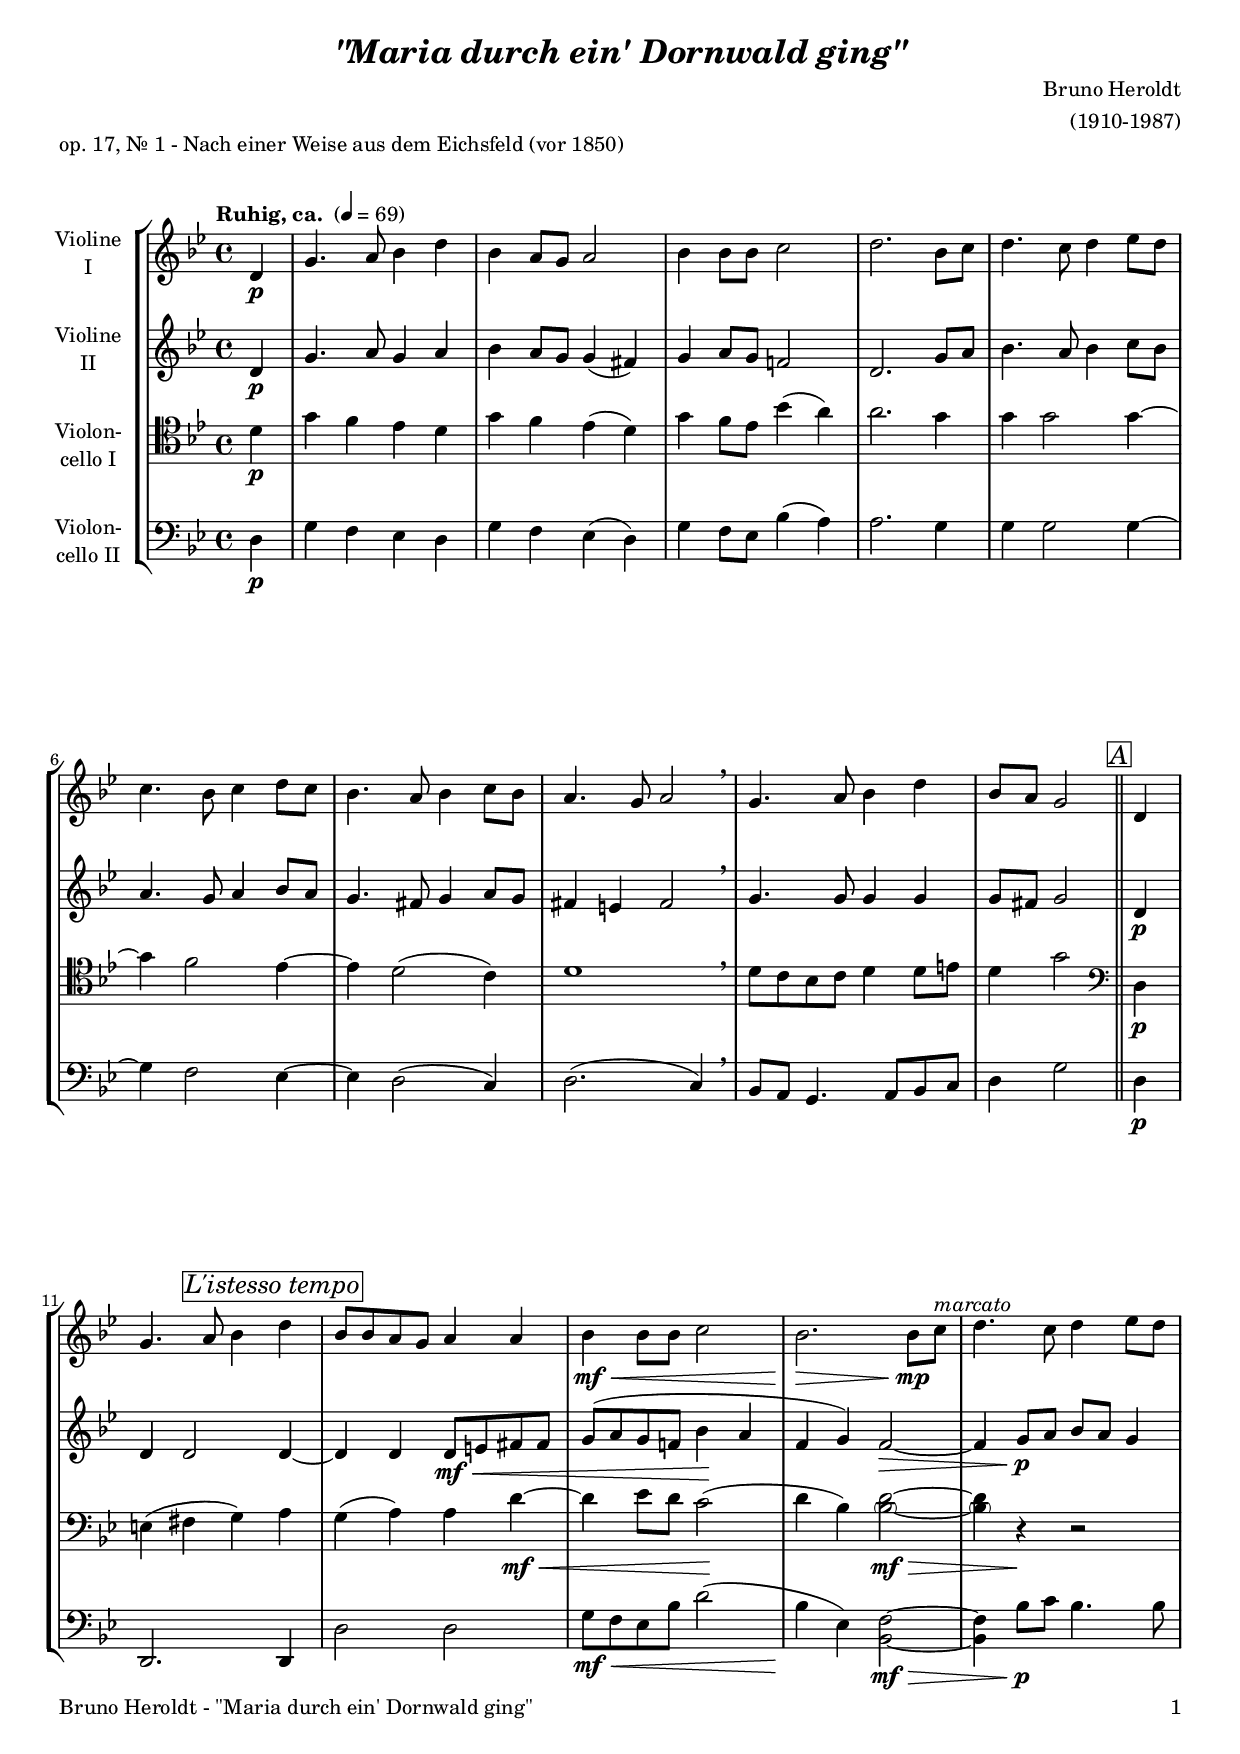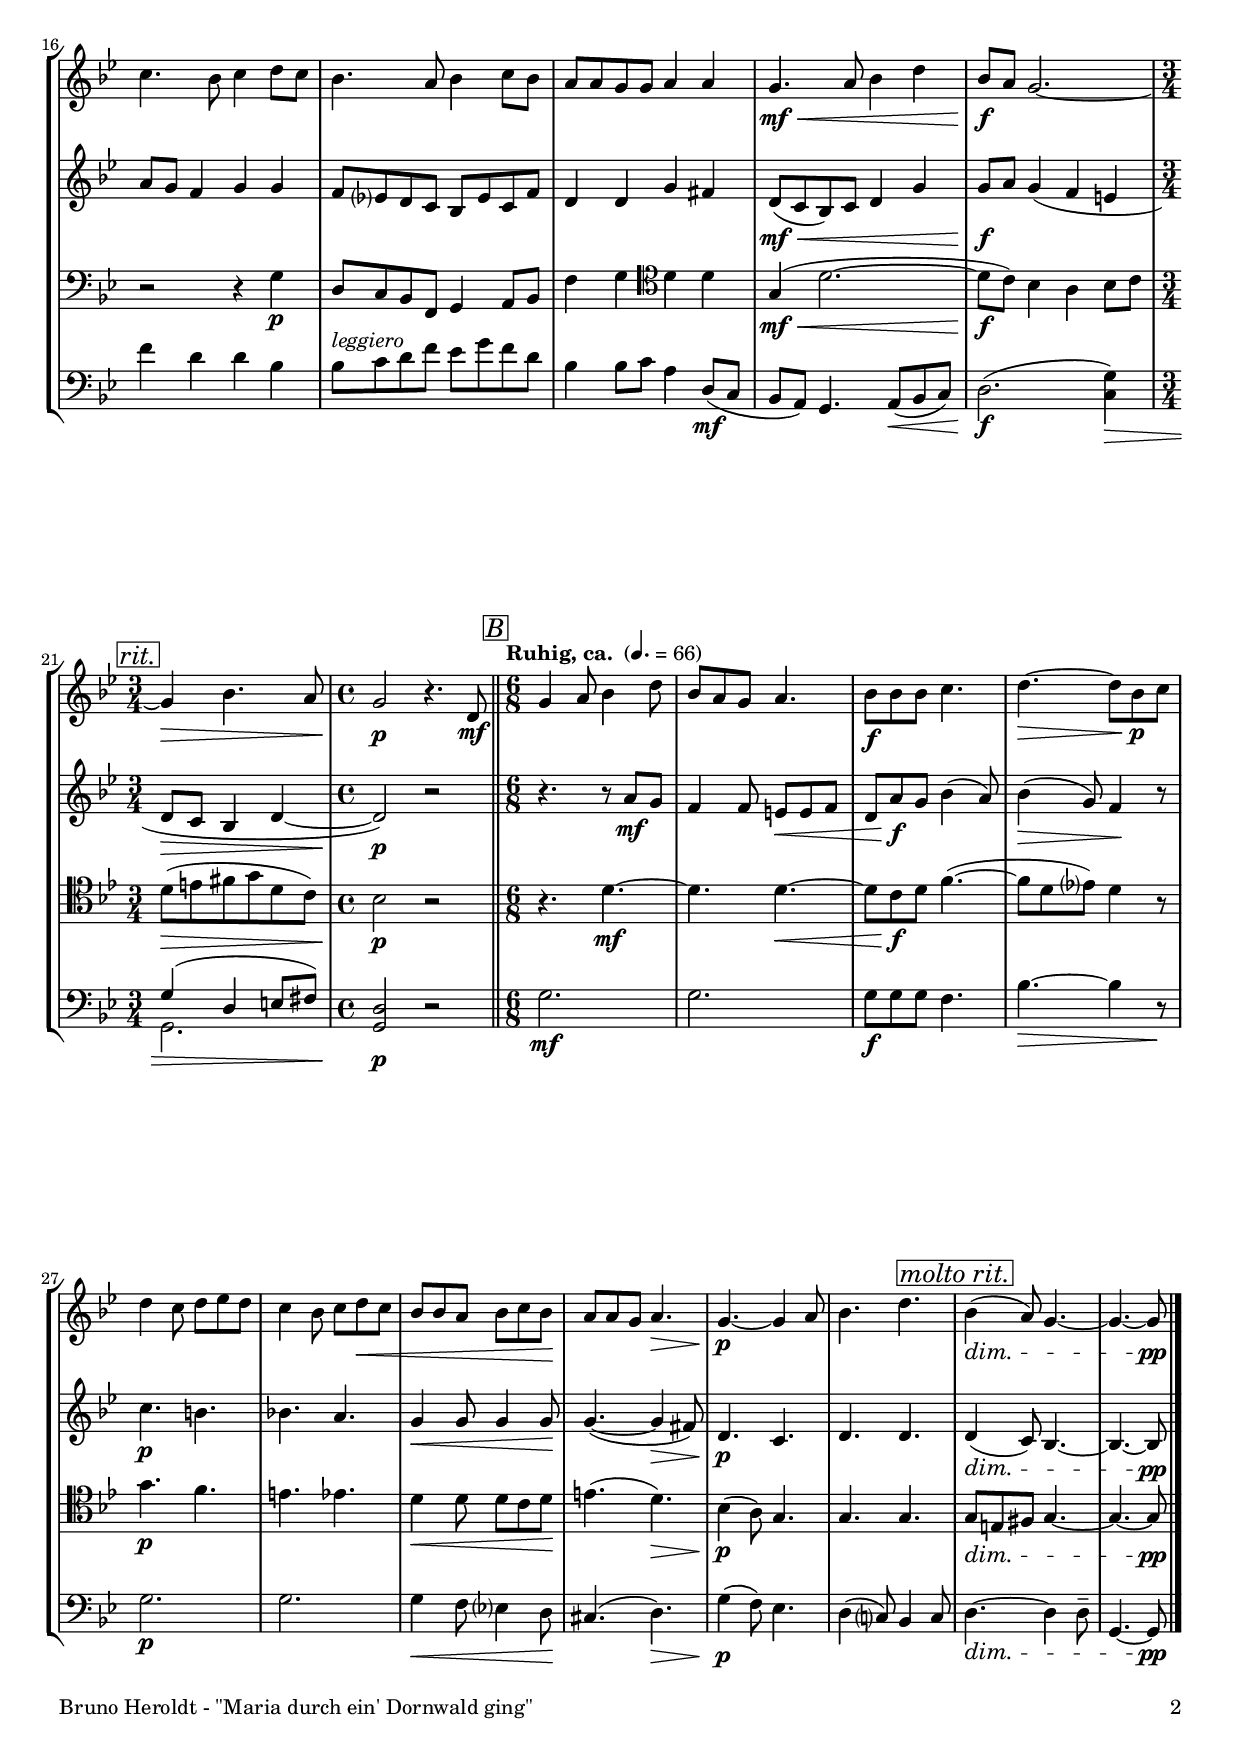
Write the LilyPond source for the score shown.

\version "2.22.0"
\include "deutsch.ly"

#(set-global-staff-size 18)

\header {
  title     = \markup \bold \italic "\"Maria durch ein' Dornwald ging\""
  composer  = "Bruno Heroldt"
  arranger  = "(1910-1987)"
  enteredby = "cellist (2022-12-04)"
  piece     = "op. 17, Nr. 1 - Nach einer Weise aus dem Eichsfeld (vor 1850)"
}

voiceconsts = {
  \key g \minor
  \time 4/4
  \clef "treble"
% \numericTimeSignature
  \compressEmptyMeasures
  % Set default beaming for all staves
%  \set Timing.beamExceptions = #'()
%  \set Timing.baseMoment     = #(ly:make-moment 1 4)
%  \set Timing.beatStructure  = #'(1 1 1)
  \tempo "Ruhig, ca. " 4=69
}

mist = "string ensemble 1"
mivl = "violin"
miba = "cello"
mipz = "pizzicato strings"

legg = \markup \italic "leggiero"
lit  = \mark \markup \box \italic "L'istesso tempo"
marc = \markup \italic "marcato"
mrit = \mark \markup \box \italic "molto rit."
pocr = \mark \markup \box \italic "poco cresc."
rit  = \mark \markup \box \italic "rit."

boxa  = { \bar "||" \mark \markup \box \italic "A" }
boxb  = { \bar "||" \mark \markup \box \italic "B"
	  \tempo "Ruhig, ca. " 4.=66 \time 6/8 }

va = \relative c' {
  \voiceconsts

  \partial 4 d4\p
  g4. a8 b4 d
  b a8 g a2

  b4 b8 b c2
  d2. b8 c
  d4. c8 d4 es8 d

  c4. b8 c4 d8 c
  b4. a8 b4 c8 b

  a4. g8 a2 \breathe
  g4. a8 b4 d
  b8 a g2 \boxa d4

  g4. a8 b4 \lit d
  b8 b a g a4 a

  b\mf\< b8 b c2
  b2.\> b8\!\mp c^\marc
  d4. c8 d4 es8 d

  c4. b8 c4 d8 c
  b4. a8 b4 c8 b

  a a g g a4 a
  g4.\mf\< a8 b4 d

  b8\!\f a g2.~ \time 3/4 \rit
  g4\> b4. a8 \time 4/4
  g2\!\p r4. d8\mf \boxb
  g4 a8 b4 d8
  b a g a4.

  b8\f b b c4.
  d~\> d8 b\!\p c
  d4 c8 d es d

  c4 b8 c d\< c
  b b a b c b\!
  a a g a4.\>

  g~\!\p g4 a8
  b4. d \mrit
  b4(\dim a8) g4.~
  \partial 2 g~ g8\pp \bar "|."
}

vb = \relative c' {
  \voiceconsts

  \partial 4 d4\p
  g4. a8 g4 a
  b a8 g g4( fis)

  g4 a8 g f!2
  d2. g8 a
  b4. a8 b4 c8 b

  a4. g8 a4 b8 a
  g4. fis8 g4 a8 g

  fis4 e fis2 \breathe
  g4. g8 g4 g
  g8 fis g2 \boxa d4\p

  d d2 \lit d4~
  d d d8\mf\< e fis fis

  g( a g f! b4\! a
  f g) f2~\>
  f4 g8\!\p a b a g4

  a8 g f4 g g
  f8 es? d c b es c f

  d4 d g fis
  d8(\mf\< c b) c d4 g

  g8\!\f a g4( f e \time 3/4 \rit
  d8\> c b4 d~ \time 4/4
  d2)\!\p r \boxb

  r4. r8 a'\mf g
  f4 f8 e\< e f

  d a'\!\f g b4( a8)
  b4(\> g8) f4\! r8
  c'4.\p h

  b! a
  g4\< g8 g4 g8\!
  g4.(~ g4\> fis8)

  d4.\!\p c
  d d \mrit
  d4(\dim c8) b4.~
  \partial 2 b~ b8\pp \bar "|."
}

vc = \relative c' {
  \voiceconsts
  \clef "tenor"
  
  \partial 4 d4\p
  g f es d
  g f es( d)

  g f8 es b'4( a)
  a2. g4
  g g2 g4~

  g f2 es4~
  es d2( c4)

  d1 \breathe
  d8 c b c d4 d8 e
  d4 g2 \boxa \clef "bass" d,4\p

  e( fis g) \lit a
  g( a) a d~\mf\<
  d es8 d c2(\!
  d4 b) <\parenthesize b d>2~\mf\>
  <\parenthesize b d>4 r\! r2

  r2 r4 g\p
  d8 c b f g4 a8 b

  f'4 g \clef "tenor" d' d
  g,(\mf\< d'2.~

  d8\!\f c) b4 a b8 c \time 3/4 \rit
  d(\> e fis g d c) \time 4/4
  b2\!\p r \boxb

  r4. d~\mf
  d d~\<

  d8 c\!\f d f4.(~
  f8 d es?) d4 r8
  g4.\p f

  e es
  d4\< d8 d c d\!
  e4.( d)\>

  b4(\!\p a8) g4.
  g g \mrit
  g8\dim e fis g4.~
  \partial 2 g~ g8\pp \bar "|."
}

vd = \relative c {
  \voiceconsts
  \clef "bass"
  
  \partial 4 d4\p
  g f es d
  g f es( d)

  g f8 es b'4( a)
  a2. g4
  g g2 g4~

  g f2 es4~
  es d2( c4)

  d2.( c4) \breathe
  b8 a g4. a8 b c
  d4 g2 \boxa d4\p

  d,2. \lit d4
  d'2 d
  
  g8\mf\< f es b' d2(
  b4\! es,) <b f'>2~\mf\>
  <b f'>4 b'8\p c b4. b8

  f'4 d d b
  b8^\legg c d f es g f d
  b4 b8 c a4 \clef "bass" d,8(\mf c
  b a) g4. a8(\< b c)

  d2.(\!\f <c g'>4)\> \time 3/4 \rit
  << { g'4( d e8 fis) } \\ g,2. >> \time 4/4
  <g d'>2\!\p r \boxb
  
  g'2.\mf
  g

  g8\f g g f4.
  b~\> b4 r8\!
  g2.\p

  g
  g4\< f8 es?4 d8\!
  cis4.( d)\>

  g4(\!\p f8) es4.
  d4( c?8) b4 c8 \mrit
  d4.~\dim d4 d8--
  \partial 2 g,4.~ g8\pp \bar "|."
}


music = \new StaffGroup <<
      \new Staff {
	\set Staff.midiInstrument = \mivl
	\set Staff.instrumentName = \markup \center-column { "Violine" "I" }
	\transpose g g { \va }
      }

      \new Staff {
	\set Staff.midiInstrument = \mivl
	\set Staff.instrumentName = \markup \center-column { "Violine" "II" }
	\transpose g g { \vb }
      }

      \new Staff {
	\set Staff.midiInstrument = \miba
	\set Staff.instrumentName = \markup \center-column { "Violon-" "cello I" }
	\transpose g g { \vc }
      }

      \new Staff {
	\set Staff.midiInstrument = \miba
	\set Staff.instrumentName = \markup \center-column { "Violon-" "cello II" }
	\transpose g g { \vd }
      }
>>

\book {
   \paper {
    print-page-number = ##t
    print-first-page-number = ##t
    ragged-last-bottom = ##f
    oddHeaderMarkup = \markup \null
    evenHeaderMarkup = \markup \null
    oddFooterMarkup = \markup {
      \fill-line {
        \on-the-fly #print-page-number-check-first
        "Bruno Heroldt - \"Maria durch ein' Dornwald ging\"" \fromproperty #'page:page-number-string
      }
    }
    evenFooterMarkup = \oddFooterMarkup
  } \score {
    \music
    \layout {}
  }

  \score {
    \unfoldRepeats \music

    \midi {
      \context {
        \Score
      }
    }
  }
}